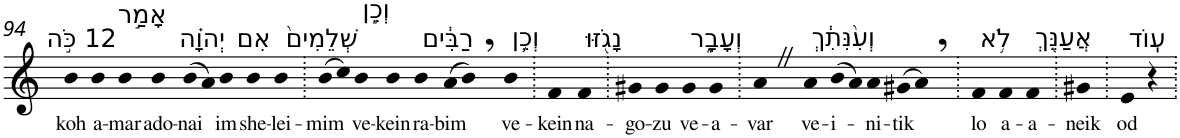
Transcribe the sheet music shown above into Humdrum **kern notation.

**kern	**text
*part1	*part1
*staff1	*staff1
*I"Piano	*
*I'Pno	*
!!LO:PB:g=z
*clefG2	*
*k[]	*
=94	=94
!LO:TX:a:t=12 כֹּ֣ה	!
!	!LO:LY:b
4b	koh
!LO:TX:a:t=אָמַ֣ר	!
!	!LO:LY:b
4b	a-
!	!LO:LY:b
4b	-mar
!LO:TX:a:t=יְהוָ֗ה	!
!	!LO:LY:b
4b	ado-
!	!LO:LY:b
(>8b	-nai
8a)	.
!LO:TX:a:t=אִם	!
!	!LO:LY:b
4b	im
!LO:TX:a:t=שְׁלֵמִים֙	!
!	!LO:LY:b
4b	she-
!	!LO:LY:b
4b	-lei-
=95.	=95.
!	!LO:LY:b
(>8b	-mim
8cc)	.
!LO:TX:a:t=וְכֵ֣ן	!
!	!LO:LY:b
4b	ve-
!	!LO:LY:b
4b	-kein
!LO:TX:a:t=רַבִּ֔ים	!
!	!LO:LY:b
4b	ra-
!	!LO:LY:b
(>8a	-bim
8b,)	.
!LO:TX:a:t=וְכֵ֥ן	!
!	!LO:LY:b
4b	ve-
=96.	=96.
!	!LO:LY:b
4f	-kein
!LO:TX:a:t=נָגֹ֖זּוּ	!
!	!LO:LY:b
4f	na-
=97.	=97.
!	!LO:LY:b
4g#X	-go-
!	!LO:LY:b
4g#	-zu
!LO:TX:a:t=וְעָבָ֑ר	!
!	!LO:LY:b
4g#	ve-
!	!LO:LY:b
4g#	-a-
=98.	=98.
!	!LO:LY:b
4aZ	-var
!LO:TX:a:t=וְעִ֨נִּתִ֔ךְ	!
!	!LO:LY:b
4a	ve-
!	!LO:LY:b
(>8b	-i-
8a)	.
!	!LO:LY:b
4a	-ni-
!	!LO:LY:b
(>8g#X	-tik
8a,)	.
=99.	=99.
!LO:TX:a:t=לֹ֥א	!
!	!LO:LY:b
4f	lo
!LO:TX:a:t=אֲעַנֵּ֖ךְ	!
!	!LO:LY:b
4f	a-
!	!LO:LY:b
4f	-a-
=100.	=100.
!	!LO:LY:b
4g#X	-neik
=101.	=101.
!LO:TX:a:t=עֽוֹד	!
!	!LO:LY:b
4e	od
4r	.
=.	=.
*-	*-
